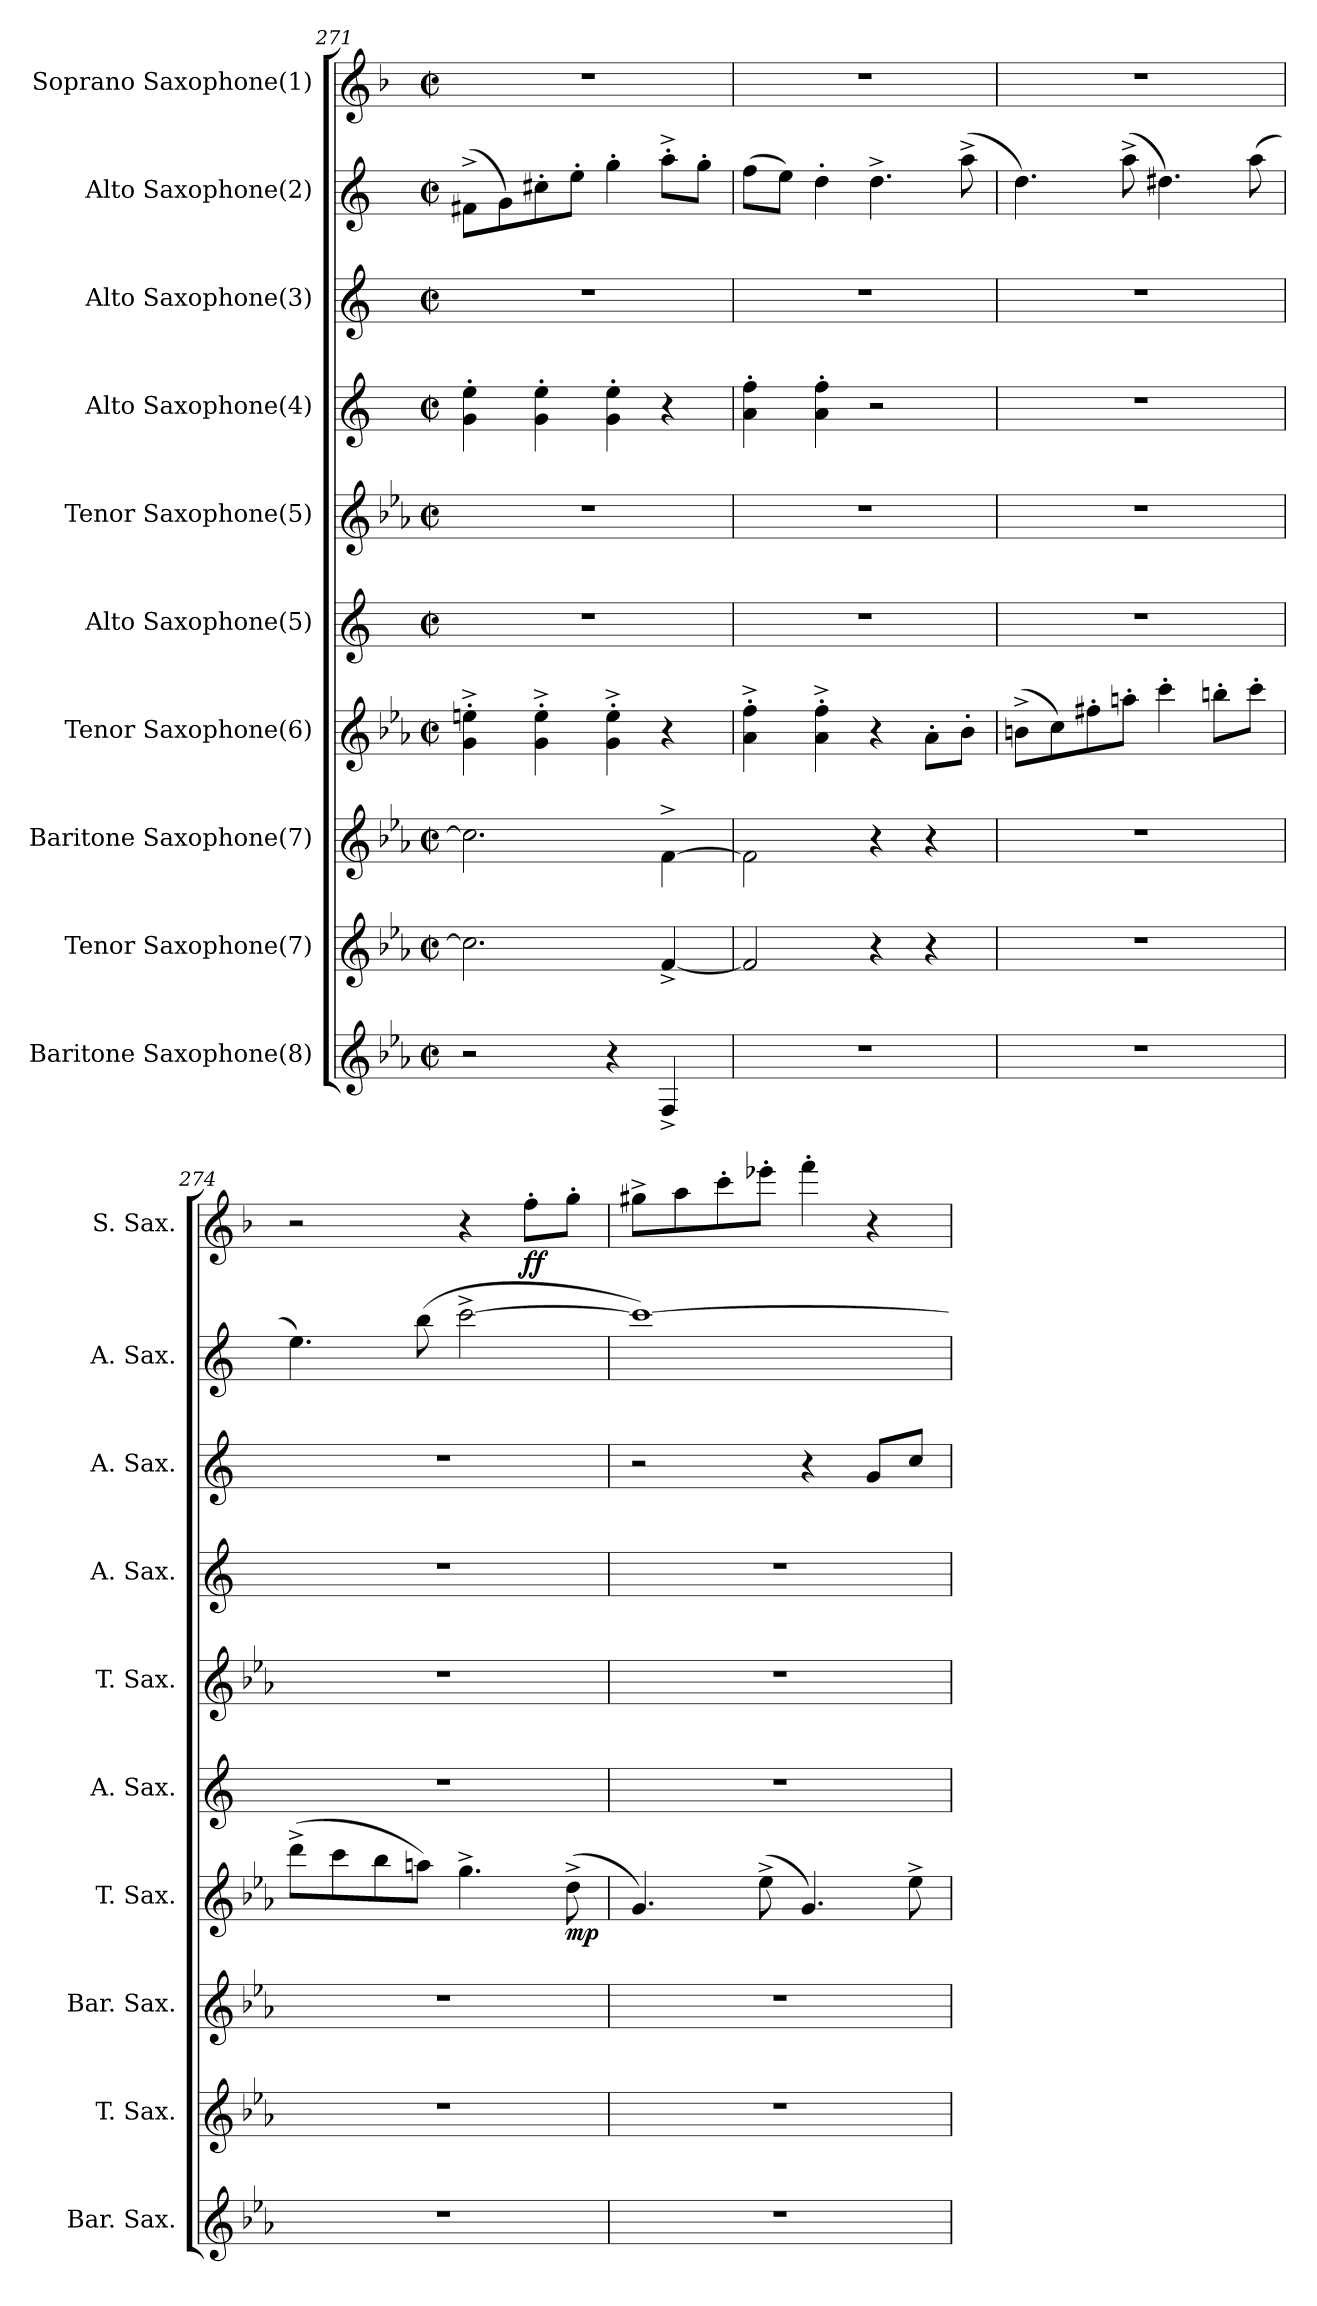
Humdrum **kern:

**kern	**kern	**kern	**kern	**dynam	**kern	**kern	**kern	**kern	**kern	**kern	**dynam
*part10	*part9	*part8	*part7	*part7	*part6	*part5	*part4	*part3	*part2	*part1	*part1
*staff10	*staff9	*staff8	*staff7	*staff7	*staff6	*staff5	*staff4	*staff3	*staff2	*staff1	*staff1
*I"Baritone Saxophone(8)	*I"Tenor Saxophone(7)	*I"Baritone Saxophone(7)	*I"Tenor Saxophone(6)	*	*I"Alto Saxophone(5)	*I"Tenor Saxophone(5)	*I"Alto Saxophone(4)	*I"Alto Saxophone(3)	*I"Alto Saxophone(2)	*I"Soprano Saxophone(1)	*
*I'Bar. Sax.	*I'T. Sax.	*I'Bar. Sax.	*I'T. Sax.	*	*I'A. Sax.	*I'T. Sax.	*I'A. Sax.	*I'A. Sax.	*I'A. Sax.	*I'S. Sax.	*
*clefG2	*clefG2	*clefG2	*clefG2	*	*clefG2	*clefG2	*clefG2	*clefG2	*clefG2	*clefG2	*
*ITrd12c21	*ITrd8c14	*ITrd12c21	*ITrd8c14	*	*ITrd5c9	*ITrd8c14	*ITrd5c9	*ITrd5c9	*ITrd5c9	*ITrd1c2	*
*k[b-e-a-]	*k[b-e-a-]	*k[b-e-a-]	*k[b-e-a-]	*	*k[b-e-a-]	*k[b-e-a-]	*k[b-e-a-]	*k[b-e-a-]	*k[b-e-a-]	*k[b-e-a-]	*
*M4/4	*M4/4	*M4/4	*M4/4	*	*M4/4	*M4/4	*M4/4	*M4/4	*M4/4	*M4/4	*
*met(c|)	*met(c|)	*met(c|)	*met(c|)	*	*met(c|)	*met(c|)	*met(c|)	*met(c|)	*met(c|)	*met(c|)	*
=271	=271	=271	=271	=271	=271	=271	=271	=271	=271	=271	=271
2r	2.c\]	2.c\]	4G\'^ 4en\'^	.	1r	1r	4B-\' 4g\'	1r	(8An^\L	1r	.
.	.	.	.	.	.	.	.	.	8B-\)	.	.
.	.	.	4G\'^ 4e\'^	.	.	.	4B-\' 4g\'	.	8en'\	.	.
.	.	.	.	.	.	.	.	.	8g'\J	.	.
4r	.	.	4G\'^ 4e\'^	.	.	.	4B-\' 4g\'	.	4b-'\	.	.
4FF^/	[4F^/	[4F^\	4r	.	.	.	4r	.	8cc^'\L	.	.
.	.	.	.	.	.	.	.	.	8b-'\J	.	.
=272	=272	=272	=272	=272	=272	=272	=272	=272	=272	=272	=272
1r	2F/]	2F\]	4A-\'^ 4f\'^	.	1r	1r	4c\' 4a-\'	1r	(8a-\L	1r	.
.	.	.	.	.	.	.	.	.	8g\J)	.	.
.	.	.	4A-\'^ 4f\'^	.	.	.	4c\' 4a-\'	.	4f'\	.	.
.	4r	4r	4r	.	.	.	2r	.	4.f^\	.	.
.	4r	4r	8A-'\L	.	.	.	.	.	.	.	.
.	.	.	8B-'\J	.	.	.	.	.	(8cc^\	.	.
=273	=273	=273	=273	=273	=273	=273	=273	=273	=273	=273	=273
1r	1r	1r	(8Bn^\L	.	1r	1r	1r	1r	4.f\)	1r	.
.	.	.	8c\)	.	.	.	.	.	.	.	.
.	.	.	8f#X'\	.	.	.	.	.	.	.	.
.	.	.	8an'\J	.	.	.	.	.	(8cc^\	.	.
.	.	.	4cc'\	.	.	.	.	.	4.f#X\)	.	.
.	.	.	8bn'\L	.	.	.	.	.	.	.	.
.	.	.	8cc'\J	.	.	.	.	.	(8cc\	.	.
!!LO:PB:g=z
=274	=274	=274	=274	=274	=274	=274	=274	=274	=274	=274	=274
1r	1r	1r	(8dd^\L	.	1r	1r	1r	1r	4.g\)	2r	.
.	.	.	8cc\	.	.	.	.	.	.	.	.
.	.	.	8b-\	.	.	.	.	.	.	.	.
.	.	.	8an\J)	.	.	.	.	.	(8dd\	.	.
.	.	.	4.g^\	.	.	.	.	.	[2ee-^\	4r	.
!	!	!	!	!	!	!	!	!	!	!	!LO:DY:b
.	.	.	.	.	.	.	.	.	.	8ee-'\L	ff
!	!	!	!	!LO:DY:b	!	!	!	!	!	!	!
.	.	.	(8d^\	mp	.	.	.	.	.	8ff'\J	.
=275	=275	=275	=275	=275	=275	=275	=275	=275	=275	=275	=275
1r	1r	1r	4.G/)	.	1r	1r	1r	2r	1ee-_)	8ff#X^\L	.
.	.	.	.	.	.	.	.	.	.	8gg\	.
.	.	.	.	.	.	.	.	.	.	8bb-'\	.
.	.	.	(8e-^\	.	.	.	.	.	.	8ddd-X'\J	.
.	.	.	4.G/)	.	.	.	.	4r	.	4eee-'\	.
.	.	.	.	.	.	.	.	8B-/L	.	4r	.
.	.	.	8e-^\	.	.	.	.	8e-/J	.	.	.
=	=	=	=	=	=	=	=	=	=	=	=
*-	*-	*-	*-	*-	*-	*-	*-	*-	*-	*-	*-
